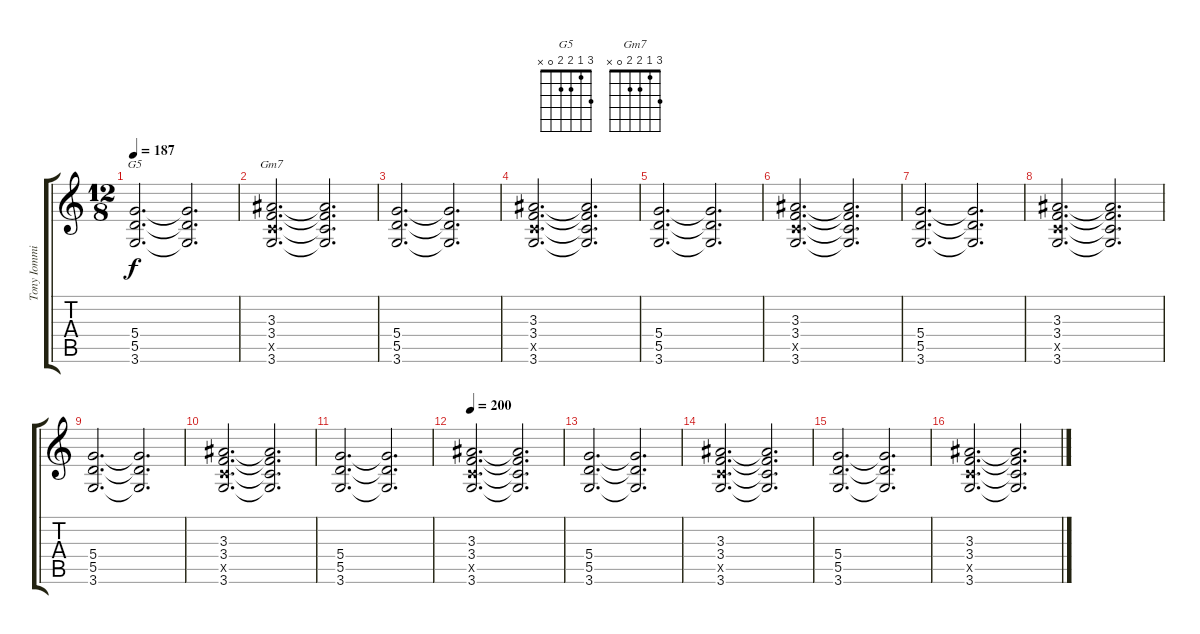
\track ("Tony Iommi - Rhythm Guitar" "Tony Iommi") {instrument distortionguitar}
\staff {score tabs}
\tuning (E4 B3 G3 D3 A2 E2) {hide}
\chord ("G5" 3 1 2 2 0 x)
\chord ("Gm7" 3 1 2 2 0 x)
\ts (12 8)
\tempo 187
\clef g2
\ks c
(5.4 5.5 3.6).2{d ch "G5" dy f} (5.4{t} 5.5{t} 3.6{t}).2{d} |
(3.3 3.4 3.5{x} 3.6).2{d ch "Gm7"} (3.3{t} 3.4{t} 3.5{t} 3.6{t}).2{d} |
(5.4 5.5 3.6).2{d} (5.4{t} 5.5{t} 3.6{t}).2{d} |
(3.3 3.4 3.5{x} 3.6).2{d} (3.3{t} 3.4{t} 3.5{t} 3.6{t}).2{d} |
(5.4 5.5 3.6).2{d} (5.4{t} 5.5{t} 3.6{t}).2{d} |
(3.3 3.4 3.5{x} 3.6).2{d} (3.3{t} 3.4{t} 3.5{t} 3.6{t}).2{d} |
(5.4 5.5 3.6).2{d} (5.4{t} 5.5{t} 3.6{t}).2{d} |
(3.3 3.4 3.5{x} 3.6).2{d} (3.3{t} 3.4{t} 3.5{t} 3.6{t}).2{d} |
(5.4 5.5 3.6).2{d} (5.4{t} 5.5{t} 3.6{t}).2{d} |
(3.3 3.4 3.5{x} 3.6).2{d} (3.3{t} 3.4{t} 3.5{t} 3.6{t}).2{d} |
(5.4 5.5 3.6).2{d} (5.4{t} 5.5{t} 3.6{t}).2{d} |
\tempo 200
(3.3 3.4 3.5{x} 3.6).2{d} (3.3{t} 3.4{t} 3.5{t} 3.6{t}).2{d} |
(5.4 5.5 3.6).2{d} (5.4{t} 5.5{t} 3.6{t}).2{d} |
(3.3 3.4 3.5{x} 3.6).2{d} (3.3{t} 3.4{t} 3.5{t} 3.6{t}).2{d} |
(5.4 5.5 3.6).2{d} (5.4{t} 5.5{t} 3.6{t}).2{d} |
(3.3 3.4 3.5{x} 3.6).2{d} (3.3{t} 3.4{t} 3.5{t} 3.6{t}).2{d}
